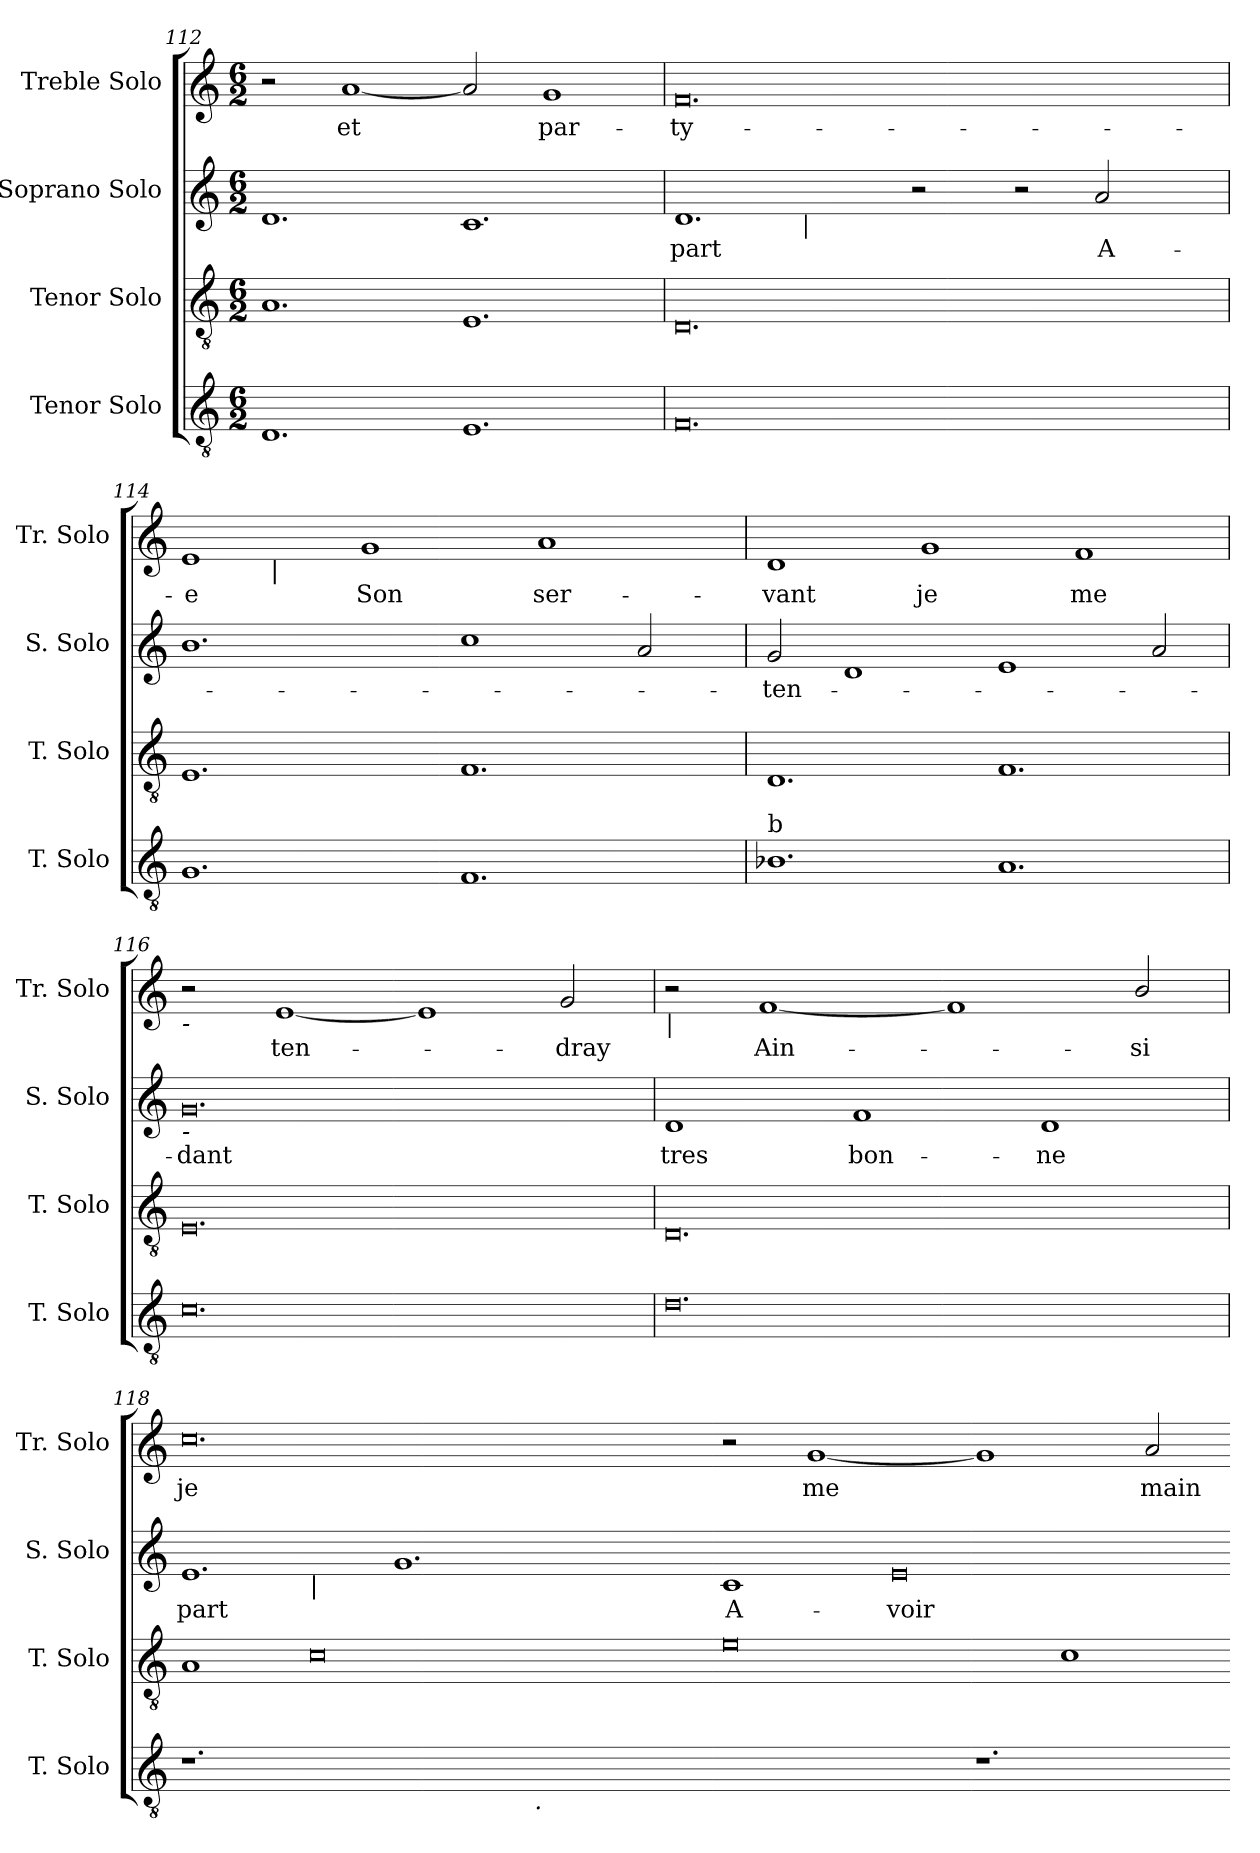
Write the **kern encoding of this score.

**kern	**kern	**kern	**text	**kern	**text
*part4	*part3	*part2	*part2	*part1	*part1
*staff4	*staff3	*staff2	*staff2	*staff1	*staff1
*I"Tenor Solo	*I"Tenor Solo	*I"Soprano Solo	*	*I"Treble Solo	*
*I'T. Solo	*I'T. Solo	*I'S. Solo	*	*I'Tr. Solo	*
*clefGv2	*clefGv2	*clefG2	*	*clefG2	*
*ITrd7c12	*ITrd7c12	*	*	*	*
*k[]	*k[]	*k[]	*	*k[]	*
*C:	*C:	*C:	*	*C:	*
*M6/2	*M6/2	*M6/2	*	*M6/2	*
=112	=112	=112	=112	=112	=112
1.DDi	1.AAi	1.di	.	2r	.
!	!	!	!	!	!LO:LY:b:color=#000000
.	.	.	.	[<1ai	et
1.EEi	1.EEi	1.ci	.	2ai/]	.
!	!	!	!	!	!LO:LY:b:color=#000000
.	.	.	.	1gi	par-
=113	=113	=113	=113	=113	=113
!	!	!	!LO:LY:b:color=#000000	!	!
!	!	!	!	!	!LO:LY:b:color=#000000
*	*	*^	*	*	*
0.FFi	0.DDi	1.di	2ryy	-part	0.fi	-ty-
.	.	.	8ryy	.	.	.
.	.	.	64.ryy	.	.	.
!	!	!	!LO:TX:b:i:t=|	!	!	!
.	.	.	1ryy	.	.	.
.	.	2r	.	.	.	.
.	.	.	1ryy	.	.	.
.	.	2r	.	.	.	.
!	!	!	!	!LO:LY:b:color=#000000	!	!
.	.	2ai/	.	A-	.	.
.	.	.	4ryy	.	.	.
.	.	.	16ryy	.	.	.
.	.	.	32ryy	.	.	.
.	.	.	128ryy	.	.	.
*	*	*v	*v	*	*	*
=114	=114	=114	=114	=114	=114
*	*	*^	*	*	*
!	!	!	!	!	!	!LO:LY:b:color=#000000
*	*	*v	*v	*	*^	*
1.GGi	1.EEi	1.bi	.	1ei	4ryy	-e
.	.	.	.	.	16ryy	.
.	.	.	.	.	32ryy	.
.	.	.	.	.	512ryy	.
!	!	!	!	!	!LO:TX:b:i:t=|	!
.	.	.	.	.	1ryy	.
!	!	!	!	!	!	!LO:LY:b:color=#000000
.	.	.	.	1gi	.	Son
.	.	.	.	.	1ryy	.
1.FFi	1.FFi	1cci	.	.	.	.
!	!	!	!	!	!	!LO:LY:b:color=#000000
.	.	.	.	1ai	.	ser-
.	.	.	.	.	2ryy	.
.	.	2ai/	.	.	.	.
.	.	.	.	.	8ryy	.
.	.	.	.	.	64...ryy	.
*	*	*	*	*v	*v	*
=115	=115	=115	=115	=115	=115
*	*	*	*	*^	*
!	!	!	!LO:LY:b:color=#000000	!	!	!
*	*	*	*	*v	*v	*
*	*	*	*	*^	*
!LO:TX:a:t=b	!	!	!	!	!	!
!	!	!	!	!	!	!LO:LY:b:color=#000000
*	*	*	*	*v	*v	*
1.BB-i	1.DDi	2gi/	-ten-	1di	-vant
.	.	1di	.	.	.
!	!	!	!	!	!LO:LY:b:color=#000000
.	.	.	.	1gi	je
1.AAi	1.FFi	1ei	.	.	.
!	!	!	!	!	!LO:LY:b:color=#000000
.	.	.	.	1fi	me
.	.	2ai/	.	.	.
!!LO:LB:g=z
=116	=116	=116	=116	=116	=116
!	!	!	!	!LO:TX:b:i:t=-	!
!	!	!LO:TX:b:i:t=-	!	!	!
!	!	!	!LO:LY:b:color=#000000	!	!
0.Ci	0.EEi	0.gi	-dant	2r	.
!	!	!	!	!	!LO:LY:b:color=#000000
.	.	.	.	[<1ei	ten-
.	.	.	.	1ei]	.
!	!	!	!	!	!LO:LY:b:color=#000000
.	.	.	.	2gi/	-dray
=117	=117	=117	=117	=117	=117
!	!	!	!	!LO:TX:b:i:t=|	!
!	!	!	!LO:LY:b:color=#000000	!	!
0.Di	0.DDi	1di	tres	2r	.
!	!	!	!	!	!LO:LY:b:color=#000000
.	.	.	.	[<1fi	Ain-
!	!	!	!LO:LY:b:color=#000000	!	!
.	.	1fi	bon-	.	.
.	.	.	.	1fi]	.
!	!	!	!LO:LY:b:color=#000000	!	!
.	.	1di	-ne	.	.
!	!	!	!	!	!LO:LY:b:color=#000000
.	.	.	.	2bi/	-si
=118	=118	=118	=118	=118	=118
!	!	!	!LO:LY:b:color=#000000	!	!
!	!	!	!	!	!LO:LY:b:color=#000000
*^	*	*^	*	*	*
1.r	1ryy	1AAi	1.ei	1ryy	part	0.cci	je
!	!	!	!	!LO:TX:b:i:t=|	!	!	!
.	1ryy	0Ci	.	0ryy	.	.	.
[>1.Ciyy	.	.	1.gi	.	.	.	.
.	8ryy	.	.	.	.	.	.
.	32ryy	.	.	.	.	.	.
.	256ryy	.	.	.	.	.	.
!	!LO:TX:b:i:t=.	!	!	!	!	!	!
.	2ryy	.	.	.	.	.	.
.	4ryy	.	.	.	.	.	.
.	16ryy	.	.	.	.	.	.
.	64..ryy	.	.	.	.	.	.
*v	*v	*	*v	*v	*	*	*
=119-	=119-	=119-	=119-	=119-	=119-
*^	*	*^	*	*	*
!	!	!	!	!	!LO:LY:b:color=#000000	!	!
*v	*v	*	*v	*v	*	*	*
1.Ciyy]	0Ei	1ci	A-	2r	.
!	!	!	!	!	!LO:LY:b:color=#000000
.	.	.	.	[<1gi	me
!	!	!	!LO:LY:b:color=#000000	!	!
.	.	0ei	-voir	.	.
1.r	.	.	.	1gi]	.
.	1Ci	.	.	.	.
!	!	!	!	!	!LO:LY:b:color=#000000
.	.	.	.	2ai/	main-
=-	=-	=-	=-	=-	=-
*-	*-	*-	*-	*-	*-
